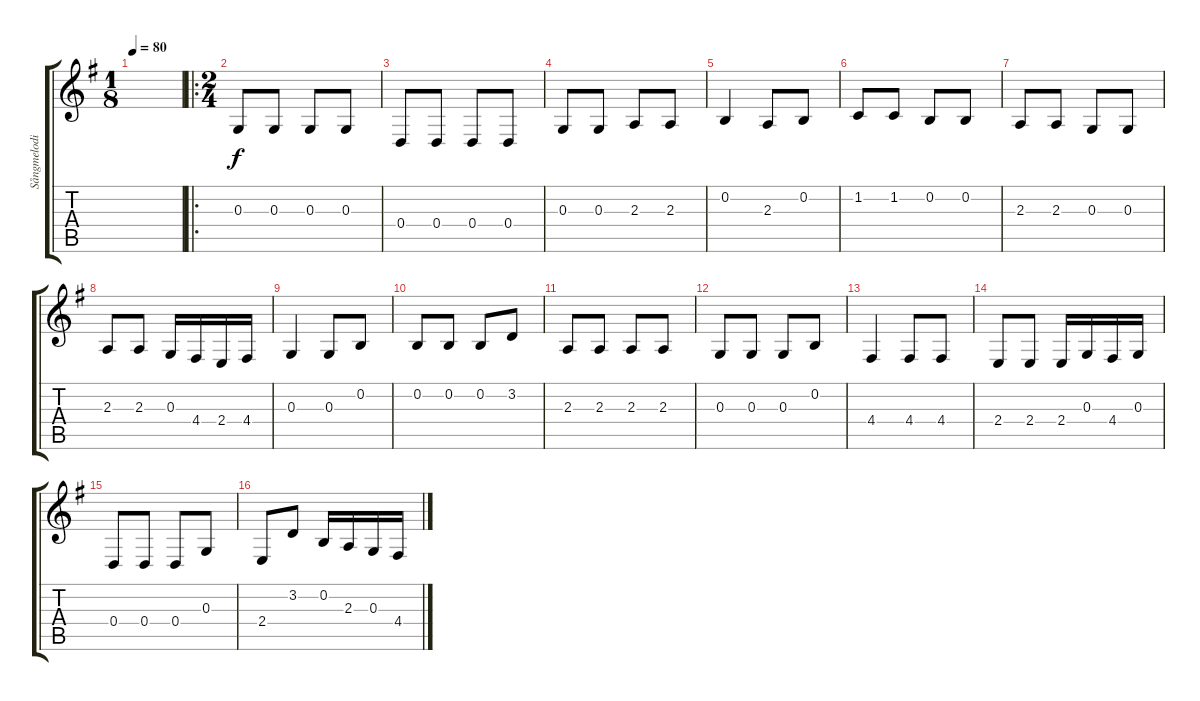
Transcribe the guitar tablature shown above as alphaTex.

\track ("Sångmelodi B" "Sångmelodi") {instrument violin}
\staff {score tabs}
\tuning (E4 B3 G3 D3 A2 E2) {hide}
\ts (1 8)
\tempo 80
\clef g2
\ks g
|
\ro
\ts (2 4)
0.3.8 0.3.8 0.3.8 0.3.8 |
0.4.8 0.4.8 0.4.8 0.4.8 |
0.3.8 0.3.8 2.3.8 2.3.8 |
0.2.4 2.3.8 0.2.8 |
1.2.8 1.2.8 0.2.8 0.2.8 |
2.3.8 2.3.8 0.3.8 0.3.8 |
2.3.8 2.3.8 0.3.16 4.4.16 2.4.16 4.4.16 |
0.3.4 0.3.8 0.2.8 |
0.2.8 0.2.8 0.2.8 3.2.8 |
2.3.8 2.3.8 2.3.8 2.3.8 |
0.3.8 0.3.8 0.3.8 0.2.8 |
4.4.4 4.4.8 4.4.8 |
2.4.8 2.4.8 2.4.16 0.3.16 4.4.16 0.3.16 |
0.4.8 0.4.8 0.4.8 0.3.8 |
2.4.8 3.2.8 0.2.16 2.3.16 0.3.16 4.4.16
